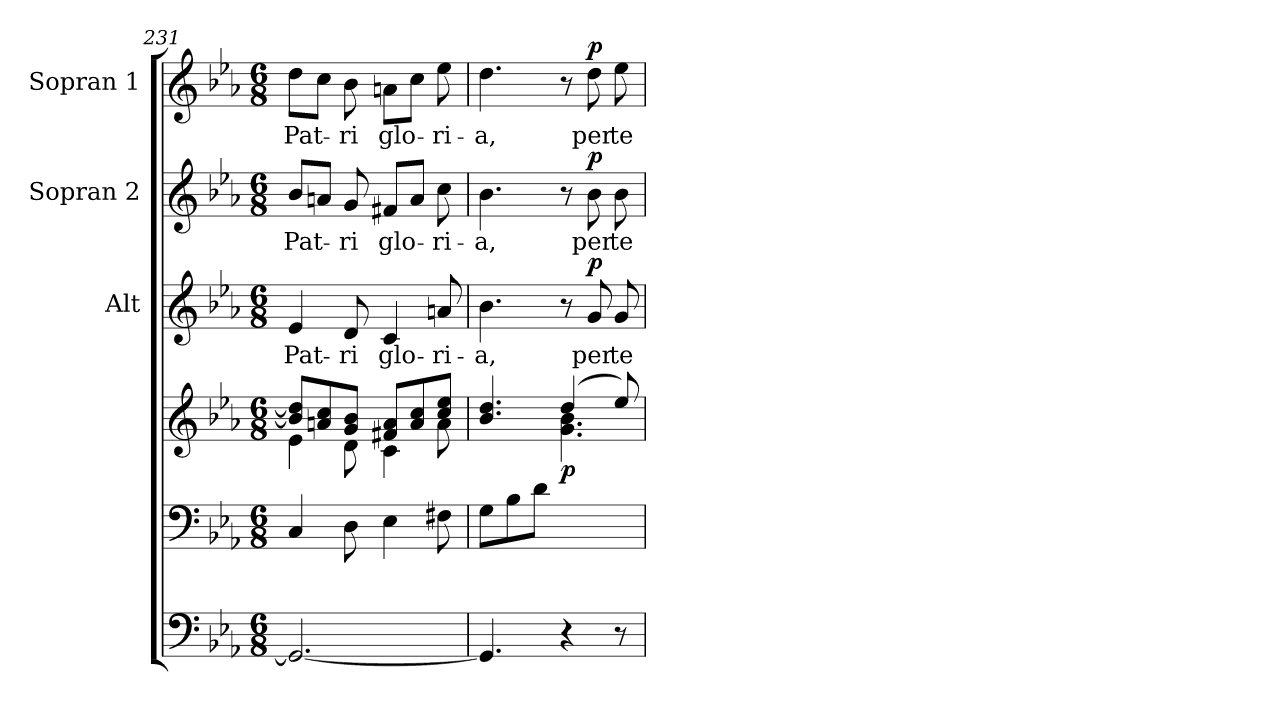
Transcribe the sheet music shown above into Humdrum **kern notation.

**kern	**kern	**kern	**dynam	**kern	**text	**dynam	**kern	**text	**dynam	**kern	**text	**dynam
*part5	*part4	*part4	*part4	*part3	*part3	*part3	*part2	*part2	*part2	*part1	*part1	*part1
*staff6	*staff5	*staff4	*staff4/5	*staff3	*staff3	*staff3	*staff2	*staff2	*staff2	*staff1	*staff1	*staff1
*	*	*	*	*I"Alt	*	*	*I"Sopran 2	*	*	*I"Sopran 1	*	*
*	*	*	*	*I'A.	*	*	*I'S. 2	*	*	*I'S. 1	*	*
!!LO:PB:g=z
*clefF4	*clefF4	*clefG2	*	*clefG2	*	*	*clefG2	*	*	*clefG2	*	*
*k[b-e-a-]	*k[b-e-a-]	*k[b-e-a-]	*	*k[b-e-a-]	*	*	*k[b-e-a-]	*	*	*k[b-e-a-]	*	*
*E-:	*E-:	*E-:	*	*E-:	*	*	*E-:	*	*	*E-:	*	*
*M6/8	*M6/8	*M6/8	*	*M6/8	*	*	*M6/8	*	*	*M6/8	*	*
=231	=231	=231	=231	=231	=231	=231	=231	=231	=231	=231	=231	=231
*	*	*^	*	*	*	*	*	*	*	*	*	*
!	!	!	!	!	!	!LO:LY:b	!	!	!LO:LY:b	!	!	!LO:LY:b	!
2.GG/_	4C/	8b-/] 8dd/]L	4e-\	.	4e-/	Pat-	.	8b-/L	Pat-	.	8dd\L	Pat-	.
.	.	8an/ 8cc/	.	.	.	.	.	8an/J	.	.	8cc\J	.	.
!	!	!	!	!	!	!LO:LY:b	!	!	!LO:LY:b	!	!	!LO:LY:b	!
.	8D\	8g/ 8b-/J	8d\	.	8d/	-ri	.	8g/	-ri	.	8b-\	-ri	.
!	!	!	!	!	!	!LO:LY:b	!	!	!LO:LY:b	!	!	!LO:LY:b	!
.	4E-\	8f#X/ 8a/L	4c\	.	4c/	glo-	.	8f#X/L	glo-	.	8an\L	glo-	.
.	.	8a/ 8cc/	.	.	.	.	.	8a/J	.	.	8cc\J	.	.
!	!	!	!	!	!	!LO:LY:b	!	!	!LO:LY:b	!	!	!LO:LY:b	!
.	8F#X\	8cc/ 8ee-/J	8a\	.	8an/	-ri-	.	8cc\	-ri-	.	8ee-\	-ri-	.
=232	=232	=232	=232	=232	=232	=232	=232	=232	=232	=232	=232	=232	=232
!	!	!	!	!	!	!LO:LY:b	!	!	!LO:LY:b	!	!	!LO:LY:b	!
4.GG/]	8G\L	4.b-/ 4.dd/	4.ryy	.	4.b-\	-a,	.	4.b-\	-a,	.	4.dd\	-a,	.
.	8B-\	.	.	.	.	.	.	.	.	.	.	.	.
.	8d\J	.	.	.	.	.	.	.	.	.	.	.	.
!	!	!	!	!LO:DY:b	!	!	!	!	!	!	!	!	!
4r	4.ryy	(4dd/	4.g\ 4.b-\	p	8r	.	.	8r	.	.	8r	.	.
!	!	!	!	!	!	!LO:LY:b	!LO:DY:a	!	!LO:LY:b	!LO:DY:a	!	!LO:LY:b	!LO:DY:a
.	.	.	.	.	8g/	per	p	8b-\	per	p	8dd\	per	p
!	!	!	!	!	!	!LO:LY:b	!	!	!LO:LY:b	!	!	!LO:LY:b	!
8r	.	8ee-/)	.	.	8g/	te	.	8b-\	te	.	8ee-\	te	.
*	*	*v	*v	*	*	*	*	*	*	*	*	*	*
=	=	=	=	=	=	=	=	=	=	=	=	=
*-	*-	*-	*-	*-	*-	*-	*-	*-	*-	*-	*-	*-
